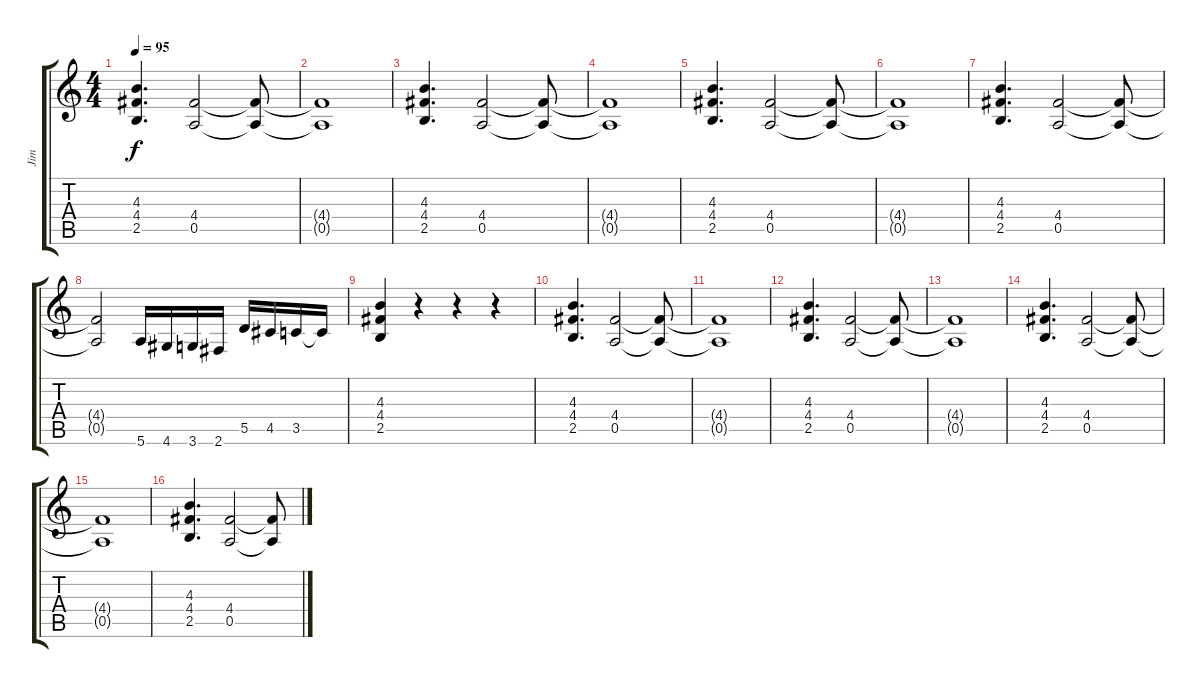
\track ("Jim" "Jim") {instrument overdrivenguitar}
\staff {score tabs}
\tuning (E4 B3 G3 D3 A2 E2) {hide}
\ts (4 4)
\tempo 95
\clef g2
\ks c
(4.3 4.4 2.5).4{d dy f} (4.4 0.5).2 (4.4{t} 0.5{t}).8 |
(4.4{t} 0.5{t}).1 |
(4.3 4.4 2.5).4{d} (4.4 0.5).2 (4.4{t} 0.5{t}).8 |
(4.4{t} 0.5{t}).1 |
(4.3 4.4 2.5).4{d} (4.4 0.5).2 (4.4{t} 0.5{t}).8 |
(4.4{t} 0.5{t}).1 |
(4.3 4.4 2.5).4{d} (4.4 0.5).2 (4.4{t} 0.5{t}).8 |
(4.4{t} 0.5{t}).2 5.6.16 4.6.16 3.6.16 2.6.16 5.5.16 4.5.16 3.5.16 3.5{t}.16 |
(4.3 4.4 2.5).4 r.4 r.4 r.4 |
(4.3 4.4 2.5).4{d volume 10} (4.4 0.5).2 (4.4{t} 0.5{t}).8 |
(4.4{t} 0.5{t}).1 |
(4.3 4.4 2.5).4{d} (4.4 0.5).2 (4.4{t} 0.5{t}).8 |
(4.4{t} 0.5{t}).1 |
(4.3 4.4 2.5).4{d} (4.4 0.5).2 (4.4{t} 0.5{t}).8 |
(4.4{t} 0.5{t}).1 |
(4.3 4.4 2.5).4{d} (4.4 0.5).2 (4.4{t} 0.5{t}).8
